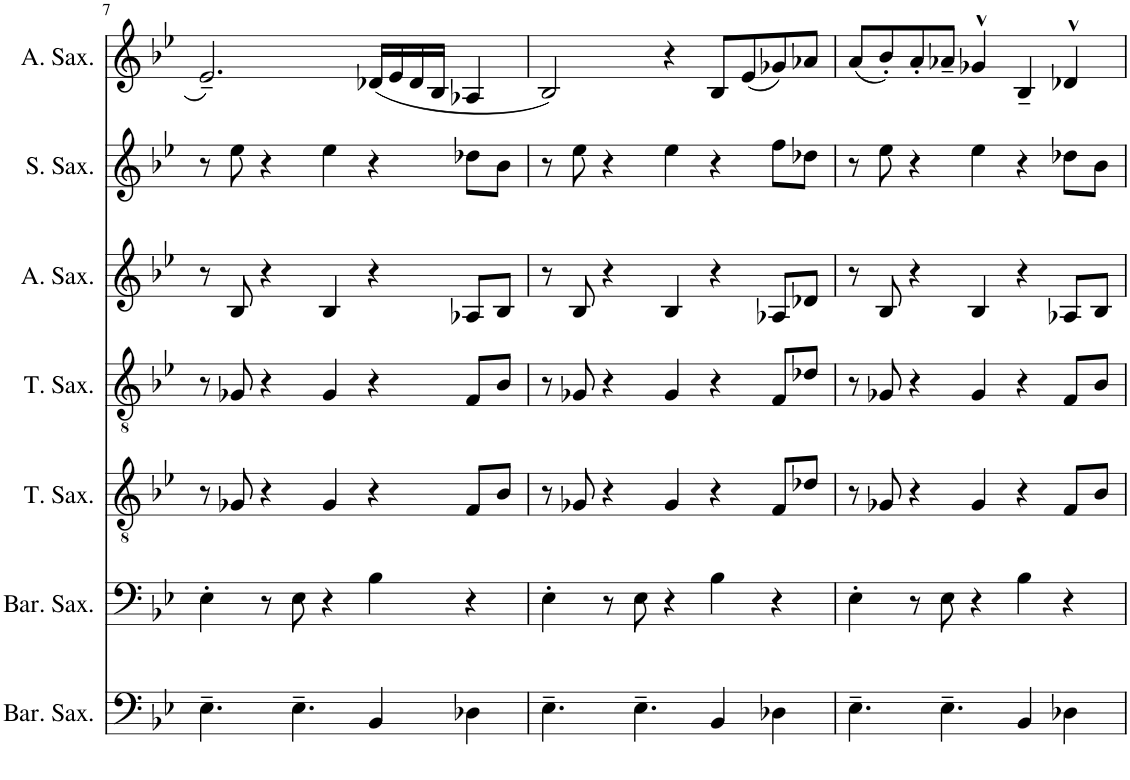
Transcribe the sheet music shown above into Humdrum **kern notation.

**kern	**kern	**kern	**kern	**kern	**kern	**kern
*part7	*part6	*part5	*part4	*part3	*part2	*part1
*staff7	*staff6	*staff5	*staff4	*staff3	*staff2	*staff1
*I"Baritone Saxophone	*I"Baritone Saxophone	*I"Tenor Saxophone	*I"Tenor Saxophone	*I"Alto Saxophone	*I"Soprano Saxophone	*I"Alto Saxophone
*I'Bar. Sax.	*I'Bar. Sax.	*I'T. Sax.	*I'T. Sax.	*I'A. Sax.	*I'S. Sax.	*I'A. Sax.
!!LO:PB:g=z
*clefF4	*clefF4	*clefGv2	*clefGv2	*clefG2	*clefG2	*clefG2
*ITrd12c21	*ITrd12c21	*ITrd8c14	*ITrd8c14	*ITrd5c9	*ITrd1c2	*ITrd5c9
*k[b-e-]	*k[b-e-]	*k[b-e-]	*k[b-e-]	*k[b-e-]	*k[b-e-]	*k[b-e-]
*M5/4	*M5/4	*M5/4	*M5/4	*M5/4	*M5/4	*M5/4
=7	=7	=7	=7	=7	=7	=7
4.E-~\	4E-'\	8r	8r	8r	8r	2.e-~/
.	.	8G-X/	8G-X/	8B-/	8ee-\	.
.	8r	4r	4r	4r	4r	.
4.E-~\	8E-\	.	.	.	.	.
.	4r	4G-/	4G-/	4B-/	4ee-\	.
4BB-/	4B-\	4r	4r	4r	4r	(16d-X/LL
.	.	.	.	.	.	16e-/
.	.	.	.	.	.	16d-/
.	.	.	.	.	.	16B-/JJ
4D-X\	4r	8F/L	8F/L	8A-X/L	8dd-X\L	4A-X/
.	.	8B-/J	8B-/J	8B-/J	8b-\J	.
=8	=8	=8	=8	=8	=8	=8
4.E-~\	4E-'\	8r	8r	8r	8r	2B-/)
.	.	8G-X/	8G-X/	8B-/	8ee-\	.
.	8r	4r	4r	4r	4r	.
4.E-~\	8E-\	.	.	.	.	.
.	4r	4G-/	4G-/	4B-/	4ee-\	4r
4BB-/	4B-\	4r	4r	4r	4r	8B-/L
.	.	.	.	.	.	(8e-/
4D-X\	4r	8F/L	8F/L	8A-X/L	8ff\L	8g-X/)
.	.	8d-X/J	8d-X/J	8d-X/J	8dd-X\J	8a-X/J
=9	=9	=9	=9	=9	=9	=9
4.E-~\	4E-'\	8r	8r	8r	8r	(8a/L
.	.	8G-X/	8G-X/	8B-/	8ee-\	8b-'/)
.	8r	4r	4r	4r	4r	8a'/
4.E-~\	8E-\	.	.	.	.	8a-X~/J
.	4r	4G-/	4G-/	4B-/	4ee-\	4g-X^^/
4BB-/	4B-\	4r	4r	4r	4r	4B-~/
4D-X\	4r	8F/L	8F/L	8A-X/L	8dd-X\L	4d-X^^/
.	.	8B-/J	8B-/J	8B-/J	8b-\J	.
=	=	=	=	=	=	=
*-	*-	*-	*-	*-	*-	*-
